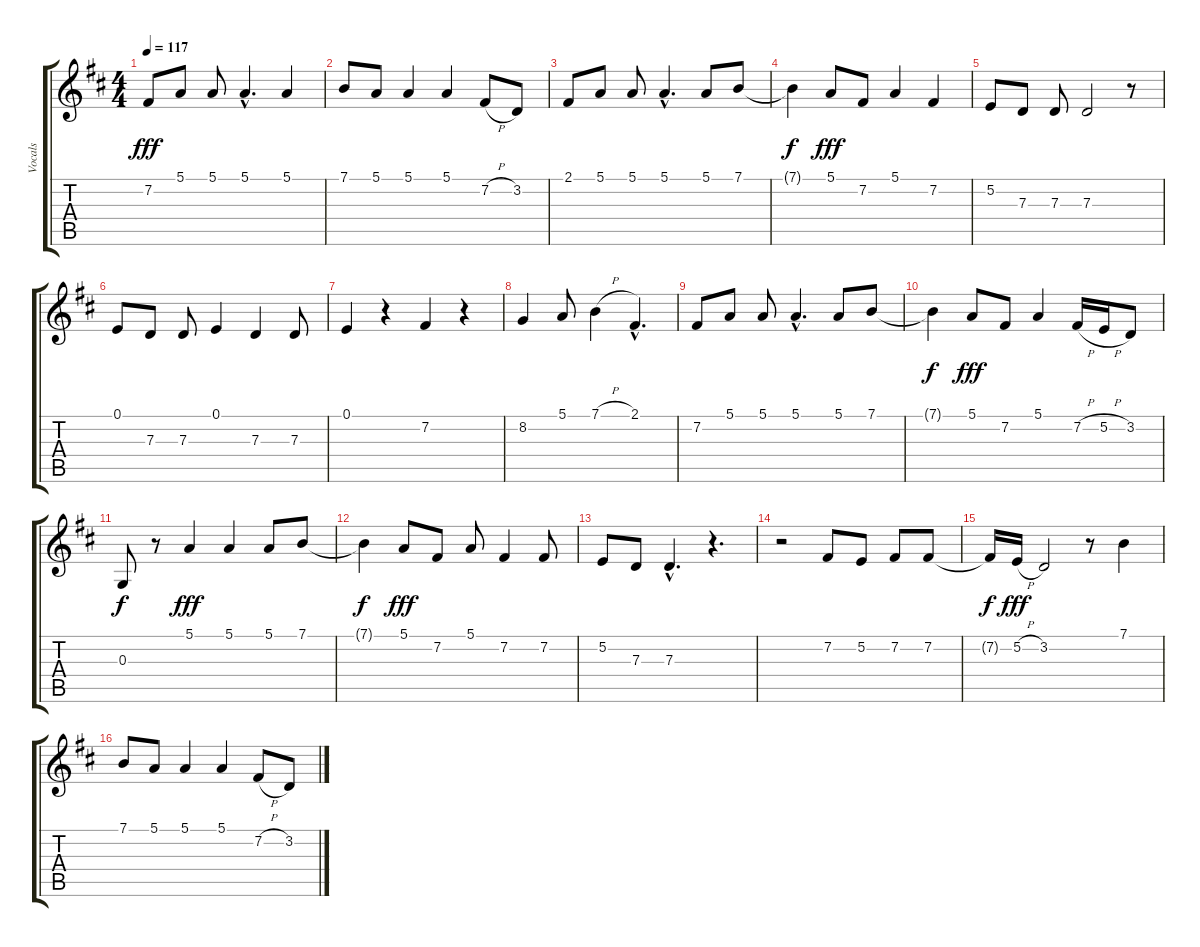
\track ("Vocals" "Vocals") {instrument tenorsax}
\staff {score tabs}
\tuning (E4 B3 G3 D3 A2 E2) {hide}
\ts (4 4)
\tempo 117
\clef g2
\ks d
7.2.8{dy fff} 5.1.8 5.1.8 5.1{hac}.4{d} 5.1.4 |
7.1.8 5.1.8 5.1.4 5.1.4 7.2{h}.8 3.2.8 |
2.1.8 5.1.8 5.1.8 5.1{hac}.4{d} 5.1.8 7.1.8 |
7.1{t}.4{dy f} 5.1.8{dy fff} 7.2.8 5.1.4 7.2.4 |
5.2.8 7.3.8 7.3.8 7.3.2 r.8 |
0.1.8 7.3.8 7.3.8 0.1.4 7.3.4 7.3.8 |
0.1.4 r.4 7.2.4 r.4 |
8.2.4 5.1.8 7.1{h}.4 2.1{hac}.4{d} |
7.2.8 5.1.8 5.1.8 5.1{hac}.4{d} 5.1.8 7.1.8 |
7.1{t}.4{dy f} 5.1.8{dy fff} 7.2.8 5.1.4 7.2{h}.16 5.2{h}.16 3.2.8 |
0.3.8{dy f} r.8 5.1.4{dy fff} 5.1.4 5.1.8 7.1.8 |
7.1{t}.4{dy f} 5.1.8{dy fff} 7.2.8 5.1.8 7.2.4 7.2.8 |
5.2.8 7.3.8 7.3{hac}.4{d} r.4{d} |
r.2 7.2.8 5.2.8 7.2.8 7.2.8 |
7.2{t}.16{dy f} 5.2{h}.16{dy fff} 3.2.2 r.8 7.1.4 |
7.1.8 5.1.8 5.1.4 5.1.4 7.2{h}.8 3.2.8
